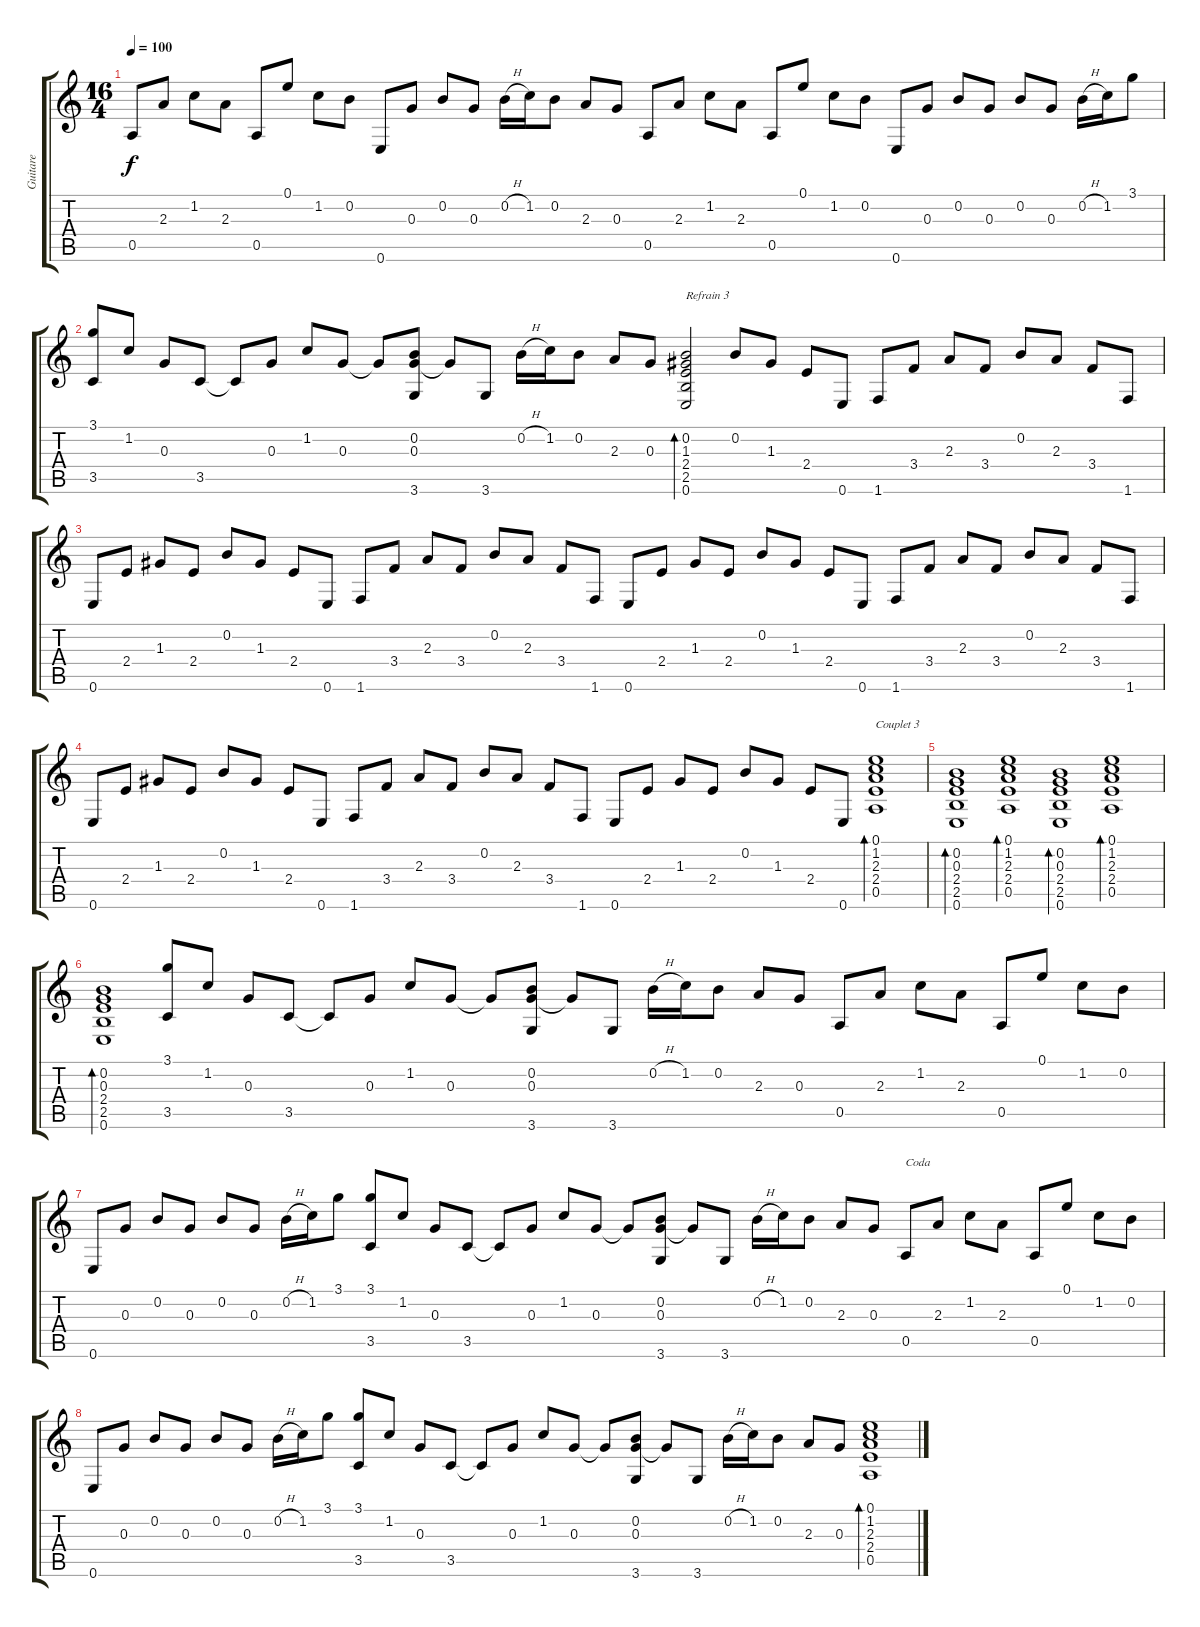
\track ("Guitare" "Guitare") {instrument acousticguitarsteel}
\staff {score tabs}
\tuning (E4 B3 G3 D3 A2 E2) {hide}
\ts (16 4)
\tempo 100
\clef g2
\ks c
0.5.8{dy f} 2.3.8 1.2.8 2.3.8 0.5.8 0.1.8 1.2.8 0.2.8 0.6.8 0.3.8 0.2.8 0.3.8 0.2{h}.16 1.2.16 0.2.8 2.3.8 0.3.8 0.5.8 2.3.8 1.2.8 2.3.8 0.5.8 0.1.8 1.2.8 0.2.8 0.6.8 0.3.8 0.2.8 0.3.8 0.2.8 0.3.8 0.2{h}.16 1.2.16 3.1.8 |
(3.1 3.5).8 1.2.8 0.3.8 3.5.8 3.5{t}.8 0.3.8 1.2.8 0.3.8 0.3{t}.8 (0.2 0.3 3.6).8 0.3{t}.8 3.6.8 0.2{h}.16 1.2.16 0.2.8 2.3.8 0.3.8 (0.2 1.3 2.4 2.5 0.6).2{bd 240 txt "Refrain 3"} 0.2.8 1.3.8 2.4.8 0.6.8 1.6.8 3.4.8 2.3.8 3.4.8 0.2.8 2.3.8 3.4.8 1.6.8 |
0.6.8 2.4.8 1.3.8 2.4.8 0.2.8 1.3.8 2.4.8 0.6.8 1.6.8 3.4.8 2.3.8 3.4.8 0.2.8 2.3.8 3.4.8 1.6.8 0.6.8 2.4.8 1.3.8 2.4.8 0.2.8 1.3.8 2.4.8 0.6.8 1.6.8 3.4.8 2.3.8 3.4.8 0.2.8 2.3.8 3.4.8 1.6.8 |
0.6.8 2.4.8 1.3.8 2.4.8 0.2.8 1.3.8 2.4.8 0.6.8 1.6.8 3.4.8 2.3.8 3.4.8 0.2.8 2.3.8 3.4.8 1.6.8 0.6.8 2.4.8 1.3.8 2.4.8 0.2.8 1.3.8 2.4.8 0.6.8 (0.1 1.2 2.3 2.4 0.5).1{bd 240 txt "Couplet 3"} |
(0.2 0.3 2.4 2.5 0.6).1{bd 240} (0.1 1.2 2.3 2.4 0.5).1{bd 240} (0.2 0.3 2.4 2.5 0.6).1{bd 240} (0.1 1.2 2.3 2.4 0.5).1{bd 240} |
(0.2 0.3 2.4 2.5 0.6).1{bd 240} (3.1 3.5).8 1.2.8 0.3.8 3.5.8 3.5{t}.8 0.3.8 1.2.8 0.3.8 0.3{t}.8 (0.2 0.3 3.6).8 0.3{t}.8 3.6.8 0.2{h}.16 1.2.16 0.2.8 2.3.8 0.3.8 0.5.8 2.3.8 1.2.8 2.3.8 0.5.8 0.1.8 1.2.8 0.2.8 |
0.6.8 0.3.8 0.2.8 0.3.8 0.2.8 0.3.8 0.2{h}.16 1.2.16 3.1.8 (3.1 3.5).8 1.2.8 0.3.8 3.5.8 3.5{t}.8 0.3.8 1.2.8 0.3.8 0.3{t}.8 (0.2 0.3 3.6).8 0.3{t}.8 3.6.8 0.2{h}.16 1.2.16 0.2.8 2.3.8 0.3.8 0.5.8{txt "Coda"} 2.3.8 1.2.8 2.3.8 0.5.8 0.1.8 1.2.8 0.2.8 |
0.6.8 0.3.8 0.2.8 0.3.8 0.2.8 0.3.8 0.2{h}.16 1.2.16 3.1.8 (3.1 3.5).8 1.2.8 0.3.8 3.5.8 3.5{t}.8 0.3.8 1.2.8 0.3.8 0.3{t}.8 (0.2 0.3 3.6).8 0.3{t}.8 3.6.8 0.2{h}.16 1.2.16 0.2.8 2.3.8 0.3.8 (0.1 1.2 2.3 2.4 0.5).1{bd 480}
